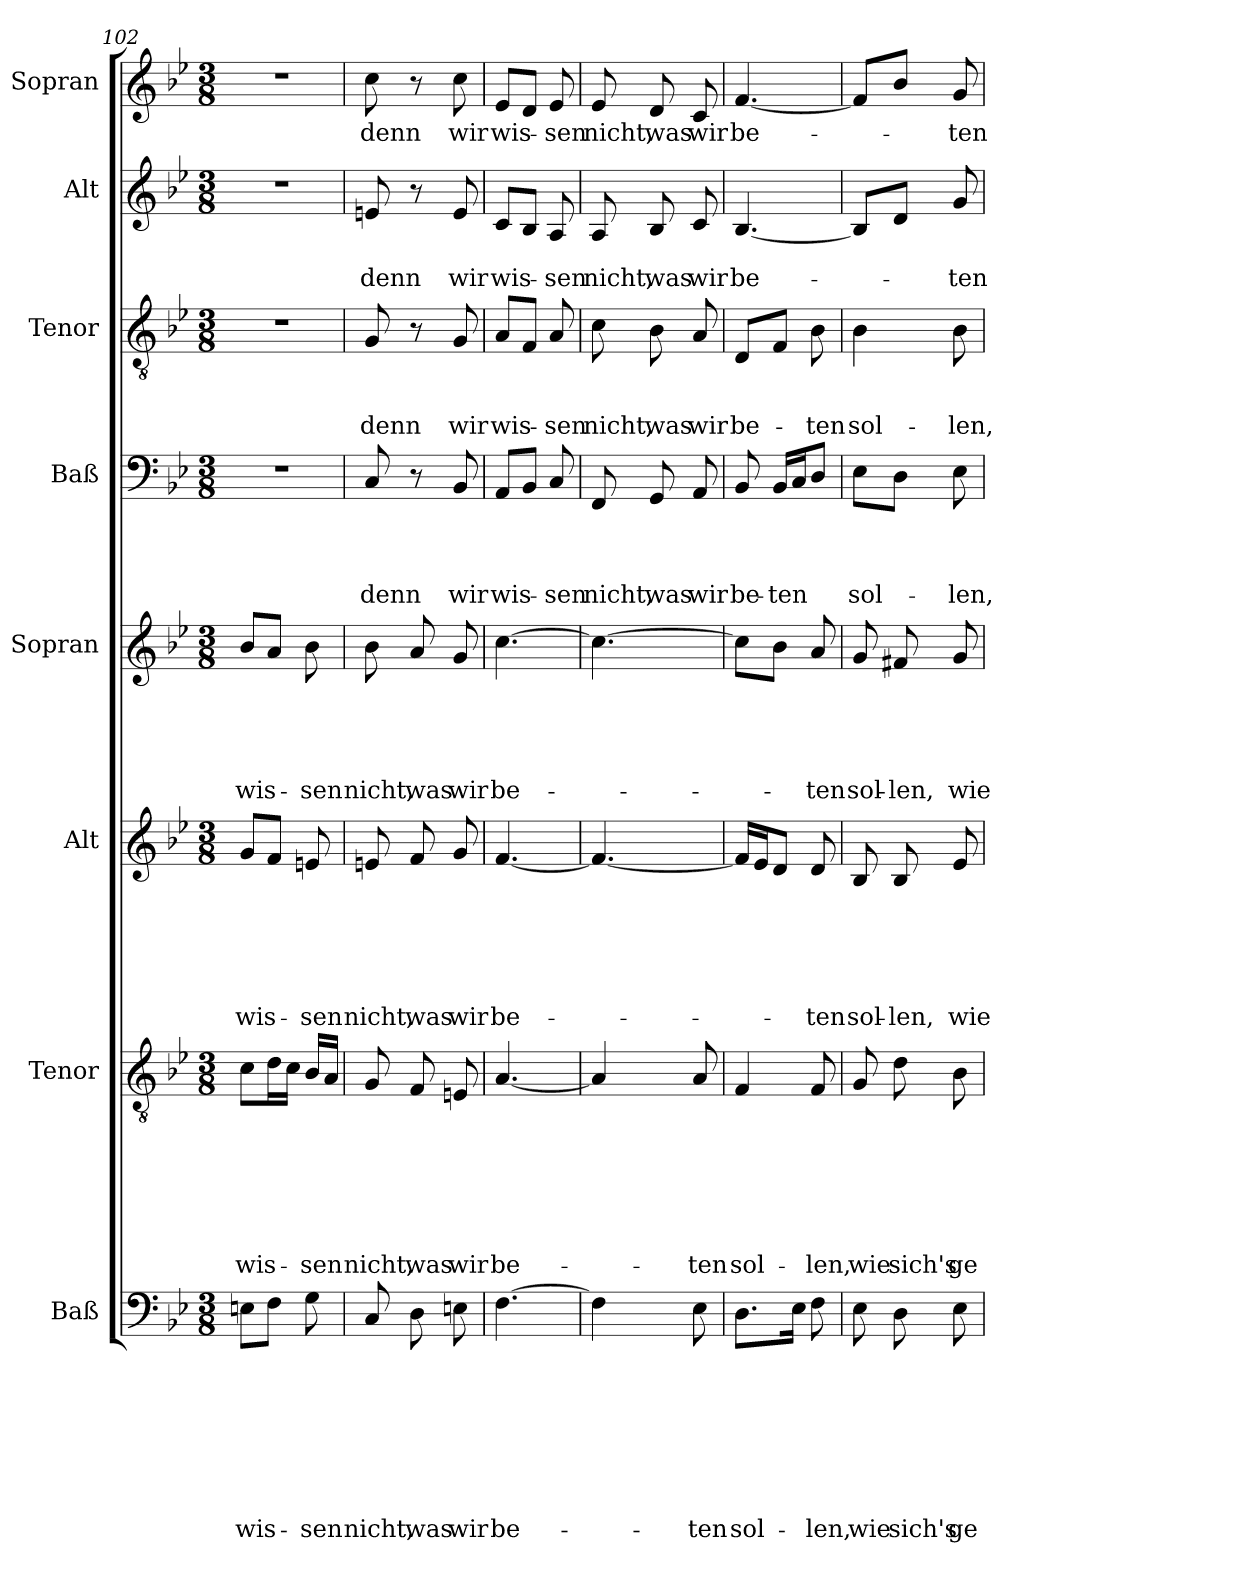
**kern	**text	**text	**text	**text	**text	**text	**text	**text	**kern	**text	**text	**text	**text	**text	**text	**text	**kern	**text	**text	**text	**text	**text	**text	**kern	**text	**text	**text	**text	**text	**kern	**text	**text	**text	**text	**kern	**text	**text	**text	**kern	**text	**text	**kern	**text
*part8	*part8	*part8	*part8	*part8	*part8	*part8	*part8	*part8	*part7	*part7	*part7	*part7	*part7	*part7	*part7	*part7	*part6	*part6	*part6	*part6	*part6	*part6	*part6	*part5	*part5	*part5	*part5	*part5	*part5	*part4	*part4	*part4	*part4	*part4	*part3	*part3	*part3	*part3	*part2	*part2	*part2	*part1	*part1
*staff8	*staff8	*staff8	*staff8	*staff8	*staff8	*staff8	*staff8	*staff8	*staff7	*staff7	*staff7	*staff7	*staff7	*staff7	*staff7	*staff7	*staff6	*staff6	*staff6	*staff6	*staff6	*staff6	*staff6	*staff5	*staff5	*staff5	*staff5	*staff5	*staff5	*staff4	*staff4	*staff4	*staff4	*staff4	*staff3	*staff3	*staff3	*staff3	*staff2	*staff2	*staff2	*staff1	*staff1
*I"Baß	*	*	*	*	*	*	*	*	*I"Tenor	*	*	*	*	*	*	*	*I"Alt	*	*	*	*	*	*	*I"Sopran	*	*	*	*	*	*I"Baß	*	*	*	*	*I"Tenor	*	*	*	*I"Alt	*	*	*I"Sopran	*
*clefF4	*	*	*	*	*	*	*	*	*clefGv2	*	*	*	*	*	*	*	*clefG2	*	*	*	*	*	*	*clefG2	*	*	*	*	*	*clefF4	*	*	*	*	*clefGv2	*	*	*	*clefG2	*	*	*clefG2	*
*k[b-e-]	*	*	*	*	*	*	*	*	*k[b-e-]	*	*	*	*	*	*	*	*k[b-e-]	*	*	*	*	*	*	*k[b-e-]	*	*	*	*	*	*k[b-e-]	*	*	*	*	*k[b-e-]	*	*	*	*k[b-e-]	*	*	*k[b-e-]	*
*B-:	*	*	*	*	*	*	*	*	*B-:	*	*	*	*	*	*	*	*B-:	*	*	*	*	*	*	*B-:	*	*	*	*	*	*B-:	*	*	*	*	*B-:	*	*	*	*B-:	*	*	*B-:	*
*M3/8	*	*	*	*	*	*	*	*	*M3/8	*	*	*	*	*	*	*	*M3/8	*	*	*	*	*	*	*M3/8	*	*	*	*	*	*M3/8	*	*	*	*	*M3/8	*	*	*	*M3/8	*	*	*M3/8	*
=102	=102	=102	=102	=102	=102	=102	=102	=102	=102	=102	=102	=102	=102	=102	=102	=102	=102	=102	=102	=102	=102	=102	=102	=102	=102	=102	=102	=102	=102	=102	=102	=102	=102	=102	=102	=102	=102	=102	=102	=102	=102	=102	=102
8En!\L	.	.	.	.	.	.	.	wis-	8c!\L	.	.	.	.	.	.	wis-	8g!/L	.	.	.	.	.	wis-	8b-!/L	.	.	.	.	wis-	4.r	.	.	.	.	4.r	.	.	.	4.r	.	.	4.r	.
8F!\J	.	.	.	.	.	.	.	.	16d!\L	.	.	.	.	.	.	.	8f!/J	.	.	.	.	.	.	8a!/J	.	.	.	.	.	.	.	.	.	.	.	.	.	.	.	.	.	.	.
.	.	.	.	.	.	.	.	.	16c!\JJ	.	.	.	.	.	.	.	.	.	.	.	.	.	.	.	.	.	.	.	.	.	.	.	.	.	.	.	.	.	.	.	.	.	.
8G!\	.	.	.	.	.	.	.	-sen	16B-!/LL	.	.	.	.	.	.	-sen	8en!/	.	.	.	.	.	-sen	8b-!\	.	.	.	.	-sen	.	.	.	.	.	.	.	.	.	.	.	.	.	.
.	.	.	.	.	.	.	.	.	16A!/JJ	.	.	.	.	.	.	.	.	.	.	.	.	.	.	.	.	.	.	.	.	.	.	.	.	.	.	.	.	.	.	.	.	.	.
!!LO:PB:g=z
=103	=103	=103	=103	=103	=103	=103	=103	=103	=103	=103	=103	=103	=103	=103	=103	=103	=103	=103	=103	=103	=103	=103	=103	=103	=103	=103	=103	=103	=103	=103	=103	=103	=103	=103	=103	=103	=103	=103	=103	=103	=103	=103	=103
8C!/	.	.	.	.	.	.	.	nicht,	8G!/	.	.	.	.	.	.	nicht,	8en!/	.	.	.	.	.	nicht,	8b-!\	.	.	.	.	nicht,	8C!/	.	.	.	denn	8G!/	.	.	denn	8en!/	.	denn	8cc!\	denn
8D!\	.	.	.	.	.	.	.	was	8F!/	.	.	.	.	.	.	was	8f!/	.	.	.	.	.	was	8a!/	.	.	.	.	was	8r	.	.	.	.	8r	.	.	.	8r	.	.	8r	.
8En!\	.	.	.	.	.	.	.	wir	8En!/	.	.	.	.	.	.	wir	8g!/	.	.	.	.	.	wir	8g!/	.	.	.	.	wir	8BB-!/	.	.	.	wir	8G!/	.	.	wir	8e!/	.	wir	8cc!\	wir
=104	=104	=104	=104	=104	=104	=104	=104	=104	=104	=104	=104	=104	=104	=104	=104	=104	=104	=104	=104	=104	=104	=104	=104	=104	=104	=104	=104	=104	=104	=104	=104	=104	=104	=104	=104	=104	=104	=104	=104	=104	=104	=104	=104
[4.F!\	.	.	.	.	.	.	.	be-	[4.A!/	.	.	.	.	.	.	be-	[4.f!/	.	.	.	.	.	be-	[4.cc!\	.	.	.	.	be-	8AA!/L	.	.	.	wis-	8A!/L	.	.	wis-	8c!/L	.	wis-	8e-!/L	wis-
.	.	.	.	.	.	.	.	.	.	.	.	.	.	.	.	.	.	.	.	.	.	.	.	.	.	.	.	.	.	8BB-!/J	.	.	.	.	8F!/J	.	.	.	8B-!/J	.	.	8d!/J	.
.	.	.	.	.	.	.	.	.	.	.	.	.	.	.	.	.	.	.	.	.	.	.	.	.	.	.	.	.	.	8C!/	.	.	.	-sen	8A!/	.	.	-sen	8A!/	.	-sen	8e-!/	-sen
=105	=105	=105	=105	=105	=105	=105	=105	=105	=105	=105	=105	=105	=105	=105	=105	=105	=105	=105	=105	=105	=105	=105	=105	=105	=105	=105	=105	=105	=105	=105	=105	=105	=105	=105	=105	=105	=105	=105	=105	=105	=105	=105	=105
4F!\]	.	.	.	.	.	.	.	.	4A!/]	.	.	.	.	.	.	.	4.f!/_	.	.	.	.	.	.	4.cc!\_	.	.	.	.	.	8FF!/	.	.	.	nicht,	8c!\	.	.	nicht,	8A!/	.	nicht,	8e-!/	nicht,
.	.	.	.	.	.	.	.	.	.	.	.	.	.	.	.	.	.	.	.	.	.	.	.	.	.	.	.	.	.	8GG!/	.	.	.	was	8B-!\	.	.	was	8B-!/	.	was	8d!/	was
8E-!\	.	.	.	.	.	.	.	-ten	8A!/	.	.	.	.	.	.	-ten	.	.	.	.	.	.	.	.	.	.	.	.	.	8AA!/	.	.	.	wir	8A!/	.	.	wir	8c!/	.	wir	8c!/	wir
=106	=106	=106	=106	=106	=106	=106	=106	=106	=106	=106	=106	=106	=106	=106	=106	=106	=106	=106	=106	=106	=106	=106	=106	=106	=106	=106	=106	=106	=106	=106	=106	=106	=106	=106	=106	=106	=106	=106	=106	=106	=106	=106	=106
8.D!\L	.	.	.	.	.	.	.	sol-	4F!/	.	.	.	.	.	.	sol-	16f!/LL]	.	.	.	.	.	.	8cc!\L]	.	.	.	.	.	8BB-!/	.	.	.	be-	8D!/L	.	.	be-	[4.B-!/	.	be-	[4.f!/	be-
.	.	.	.	.	.	.	.	.	.	.	.	.	.	.	.	.	16e-!/J	.	.	.	.	.	.	.	.	.	.	.	.	.	.	.	.	.	.	.	.	.	.	.	.	.	.
.	.	.	.	.	.	.	.	.	.	.	.	.	.	.	.	.	8d!/J	.	.	.	.	.	.	8b-!\J	.	.	.	.	.	16BB-!/LL	.	.	.	-ten	8F!/J	.	.	.	.	.	.	.	.
16E-!\Jk	.	.	.	.	.	.	.	.	.	.	.	.	.	.	.	.	.	.	.	.	.	.	.	.	.	.	.	.	.	16C!/J	.	.	.	.	.	.	.	.	.	.	.	.	.
8F!\	.	.	.	.	.	.	.	-len,	8F!/	.	.	.	.	.	.	-len,	8d!/	.	.	.	.	.	-ten	8a!/	.	.	.	.	-ten	8D!/J	.	.	.	.	8B-!\	.	.	-ten	.	.	.	.	.
=107	=107	=107	=107	=107	=107	=107	=107	=107	=107	=107	=107	=107	=107	=107	=107	=107	=107	=107	=107	=107	=107	=107	=107	=107	=107	=107	=107	=107	=107	=107	=107	=107	=107	=107	=107	=107	=107	=107	=107	=107	=107	=107	=107
8E-!\	.	.	.	.	.	.	.	wie	8G!/	.	.	.	.	.	.	wie	8B-!/	.	.	.	.	.	sol-	8g!/	.	.	.	.	sol-	8E-!\L	.	.	.	sol-	4B-!\	.	.	sol-	8B-!/L]	.	.	8f!/L]	.
8D!\	.	.	.	.	.	.	.	sich's	8d!\	.	.	.	.	.	.	sich's	8B-!/	.	.	.	.	.	-len,	8f#X!/	.	.	.	.	-len,	8D!\J	.	.	.	.	.	.	.	.	8d!/J	.	.	8b-!/J	.
8E-!\	.	.	.	.	.	.	.	ge-	8B-!\	.	.	.	.	.	.	ge-	8e-!/	.	.	.	.	.	wie	8g!/	.	.	.	.	wie	8E-!\	.	.	.	-len,	8B-!\	.	.	-len,	8g!/	.	-ten	8g!/	-ten
=	=	=	=	=	=	=	=	=	=	=	=	=	=	=	=	=	=	=	=	=	=	=	=	=	=	=	=	=	=	=	=	=	=	=	=	=	=	=	=	=	=	=	=
*-	*-	*-	*-	*-	*-	*-	*-	*-	*-	*-	*-	*-	*-	*-	*-	*-	*-	*-	*-	*-	*-	*-	*-	*-	*-	*-	*-	*-	*-	*-	*-	*-	*-	*-	*-	*-	*-	*-	*-	*-	*-	*-	*-
